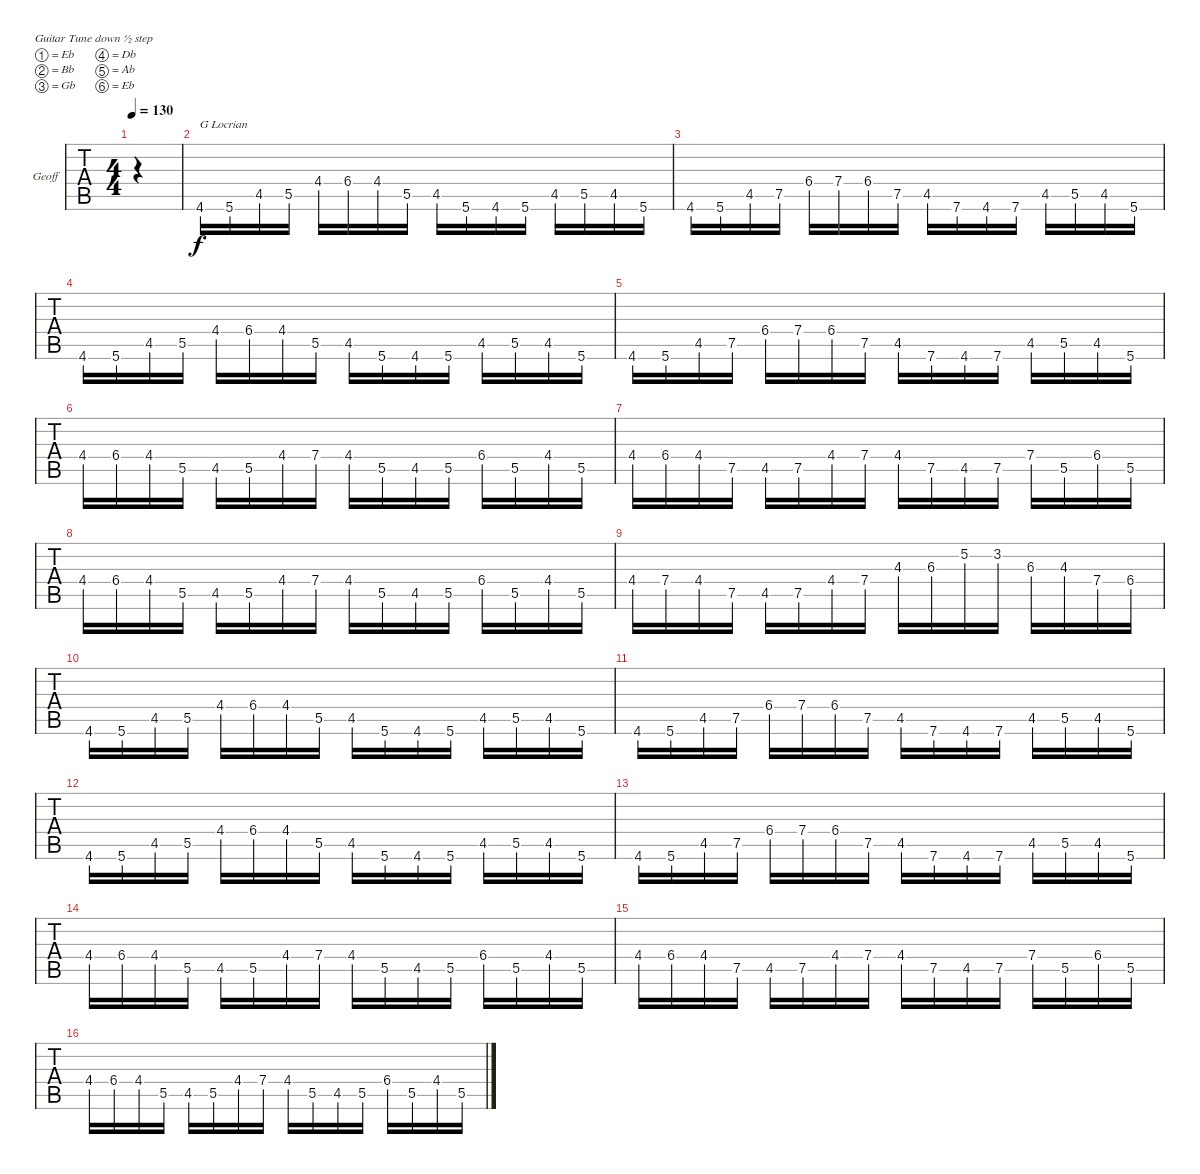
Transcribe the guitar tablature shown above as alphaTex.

\defaultSystemsLayout 4
\bracketExtendMode groupsimilarinstruments
\firstSystemTrackNameOrientation horizontal
\otherSystemsTrackNameOrientation horizontal
\track ("Geoff" "Geoff") {instrument acousticguitarsteel}
\staff {tabs}
\tuning (Eb4 Bb3 Gb3 Db3 Ab2 Eb2)
\ts (4 4)
\tempo 130
\clef g2
\ks c
|
4.6.16{txt "G Locrian"} 5.6.16 4.5.16 5.5.16 4.4.16 6.4.16 4.4.16 5.5.16 4.5.16 5.6.16 4.6.16 5.6.16 4.5.16 5.5.16 4.5.16 5.6.16 |
4.6.16 5.6.16 4.5.16 7.5.16 6.4.16 7.4.16 6.4.16 7.5.16 4.5.16 7.6.16 4.6.16 7.6.16 4.5.16 5.5.16 4.5.16 5.6.16 |
4.6.16 5.6.16 4.5.16 5.5.16 4.4.16 6.4.16 4.4.16 5.5.16 4.5.16 5.6.16 4.6.16 5.6.16 4.5.16 5.5.16 4.5.16 5.6.16 |
4.6.16 5.6.16 4.5.16 7.5.16 6.4.16 7.4.16 6.4.16 7.5.16 4.5.16 7.6.16 4.6.16 7.6.16 4.5.16 5.5.16 4.5.16 5.6.16 |
4.4.16 6.4.16 4.4.16 5.5.16 4.5.16 5.5.16 4.4.16 7.4.16 4.4.16 5.5.16 4.5.16 5.5.16 6.4.16 5.5.16 4.4.16 5.5.16 |
4.4.16 6.4.16 4.4.16 7.5.16 4.5.16 7.5.16 4.4.16 7.4.16 4.4.16 7.5.16 4.5.16 7.5.16 7.4.16 5.5.16 6.4.16 5.5.16 |
4.4.16 6.4.16 4.4.16 5.5.16 4.5.16 5.5.16 4.4.16 7.4.16 4.4.16 5.5.16 4.5.16 5.5.16 6.4.16 5.5.16 4.4.16 5.5.16 |
4.4.16 7.4.16 4.4.16 7.5.16 4.5.16 7.5.16 4.4.16 7.4.16 4.3.16 6.3.16 5.2.16 3.2.16 6.3.16 4.3.16 7.4.16 6.4.16 |
4.6.16 5.6.16 4.5.16 5.5.16 4.4.16 6.4.16 4.4.16 5.5.16 4.5.16 5.6.16 4.6.16 5.6.16 4.5.16 5.5.16 4.5.16 5.6.16 |
4.6.16 5.6.16 4.5.16 7.5.16 6.4.16 7.4.16 6.4.16 7.5.16 4.5.16 7.6.16 4.6.16 7.6.16 4.5.16 5.5.16 4.5.16 5.6.16 |
4.6.16 5.6.16 4.5.16 5.5.16 4.4.16 6.4.16 4.4.16 5.5.16 4.5.16 5.6.16 4.6.16 5.6.16 4.5.16 5.5.16 4.5.16 5.6.16 |
4.6.16 5.6.16 4.5.16 7.5.16 6.4.16 7.4.16 6.4.16 7.5.16 4.5.16 7.6.16 4.6.16 7.6.16 4.5.16 5.5.16 4.5.16 5.6.16 |
4.4.16 6.4.16 4.4.16 5.5.16 4.5.16 5.5.16 4.4.16 7.4.16 4.4.16 5.5.16 4.5.16 5.5.16 6.4.16 5.5.16 4.4.16 5.5.16 |
4.4.16 6.4.16 4.4.16 7.5.16 4.5.16 7.5.16 4.4.16 7.4.16 4.4.16 7.5.16 4.5.16 7.5.16 7.4.16 5.5.16 6.4.16 5.5.16 |
4.4.16 6.4.16 4.4.16 5.5.16 4.5.16 5.5.16 4.4.16 7.4.16 4.4.16 5.5.16 4.5.16 5.5.16 6.4.16 5.5.16 4.4.16 5.5.16
